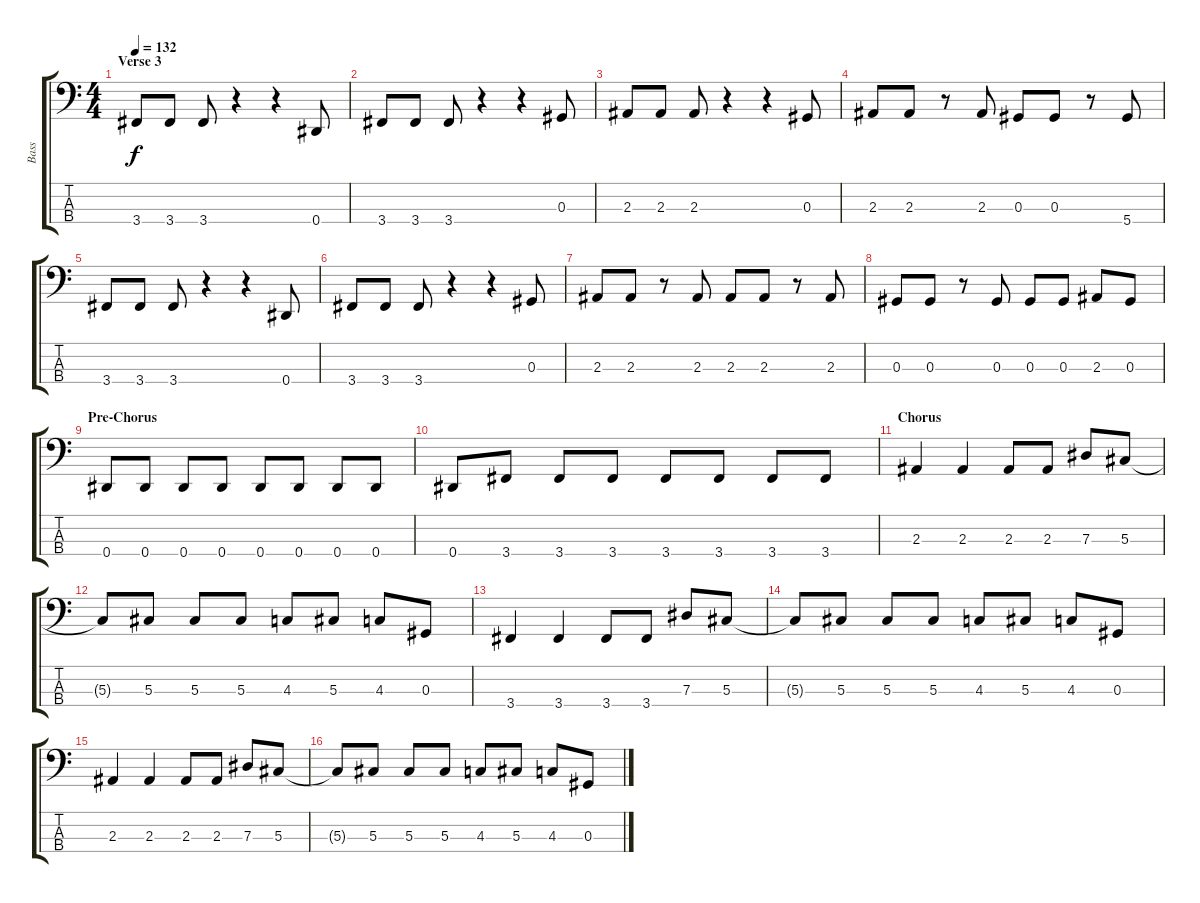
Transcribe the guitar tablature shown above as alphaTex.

\track ("Bass" "Bass") {instrument electricbasspick}
\staff {score tabs}
\tuning (Gb2 Db2 Ab1 Eb1) {hide}
\ts (4 4)
\section ("" "Verse 3")
\tempo 132
\clef f4
\ks c
3.4.8{dy f} 3.4.8 3.4.8 r.4 r.4 0.4.8 |
3.4.8 3.4.8 3.4.8 r.4 r.4 0.3.8 |
2.3.8 2.3.8 2.3.8 r.4 r.4 0.3.8 |
2.3.8 2.3.8 r.8 2.3.8 0.3.8 0.3.8 r.8 5.4.8 |
3.4.8 3.4.8 3.4.8 r.4 r.4 0.4.8 |
3.4.8 3.4.8 3.4.8 r.4 r.4 0.3.8 |
2.3.8 2.3.8 r.8 2.3.8 2.3.8 2.3.8 r.8 2.3.8 |
0.3.8 0.3.8 r.8 0.3.8 0.3.8 0.3.8 2.3.8 0.3.8 |
\section ("" "Pre-Chorus")
0.4.8 0.4.8 0.4.8 0.4.8 0.4.8 0.4.8 0.4.8 0.4.8 |
0.4.8 3.4.8 3.4.8 3.4.8 3.4.8 3.4.8 3.4.8 3.4.8 |
\section ("" "Chorus")
2.3.4 2.3.4 2.3.8 2.3.8 7.3.8 5.3.8 |
5.3{t}.8 5.3.8 5.3.8 5.3.8 4.3.8 5.3.8 4.3.8 0.3.8 |
3.4.4 3.4.4 3.4.8 3.4.8 7.3.8 5.3.8 |
5.3{t}.8 5.3.8 5.3.8 5.3.8 4.3.8 5.3.8 4.3.8 0.3.8 |
2.3.4 2.3.4 2.3.8 2.3.8 7.3.8 5.3.8 |
5.3{t}.8 5.3.8 5.3.8 5.3.8 4.3.8 5.3.8 4.3.8 0.3.8
